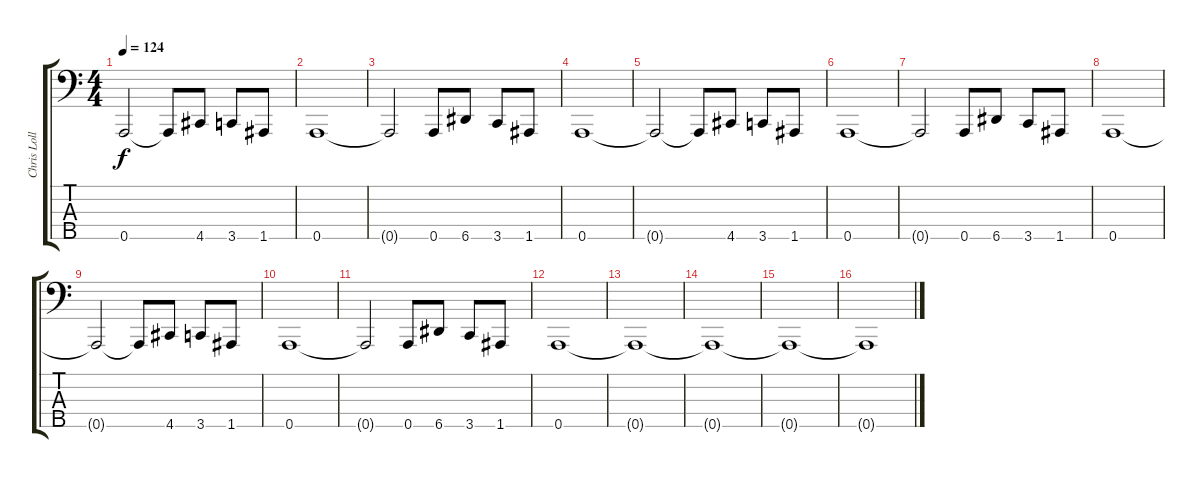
\track ("Chris Lollis" "Chris Loll") {instrument electricbasspick}
\staff {score tabs}
\tuning (G2 D2 A1 E1 A0) {hide}
\ts (4 4)
\tempo 124
\clef f4
\ks c
0.5{t}.2{dy f} 0.5{t}.8 4.5.8 3.5.8 1.5.8 |
0.5.1 |
0.5{t}.2 0.5.8 6.5.8 3.5.8 1.5.8 |
0.5.1 |
0.5{t}.2 0.5{t}.8 4.5.8 3.5.8 1.5.8 |
0.5.1 |
0.5{t}.2 0.5.8 6.5.8 3.5.8 1.5.8 |
0.5.1 |
0.5{t}.2 0.5{t}.8 4.5.8 3.5.8 1.5.8 |
0.5.1 |
0.5{t}.2 0.5.8 6.5.8 3.5.8 1.5.8 |
0.5.1 |
0.5{t}.1 |
0.5{t}.1 |
0.5{t}.1 |
0.5{t}.1
